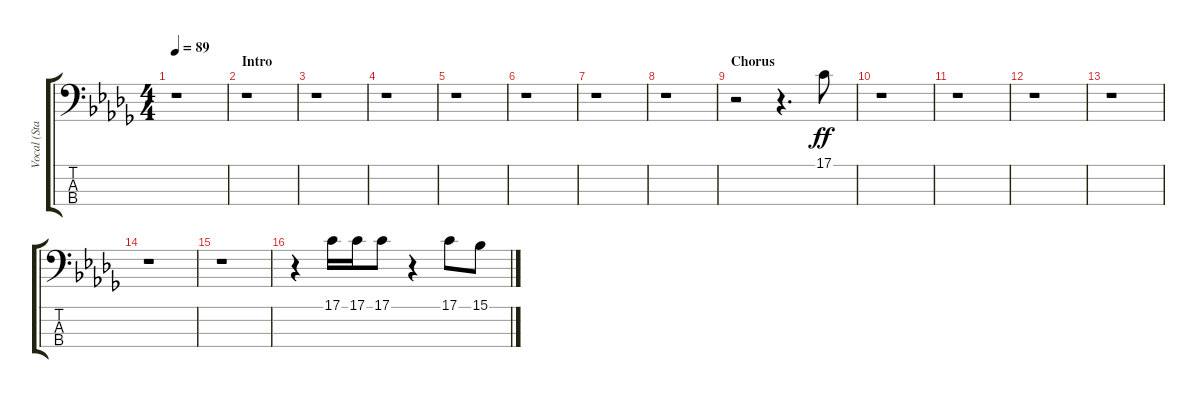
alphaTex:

\track ("Vocal (Staff 2)" "Vocal (Sta") {instrument lead3calliope}
\staff {score tabs}
\tuning (G2 D2 A1 E1) {hide}
\ts (4 4)
\tempo 89
\clef f4
\ks bbminor
r.1{dy ff instrument lead3calliope} |
\section ("" "Intro")
r.1 |
r.1 |
r.1 |
r.1 |
r.1 |
r.1 |
r.1 |
\section ("" "Chorus")
r.2 r.4{d} 17.1.8 |
r.1 |
r.1 |
r.1 |
r.1 |
r.1 |
r.1 |
r.4 17.1.16 17.1.16 17.1.8 r.4 17.1.8 15.1.8
